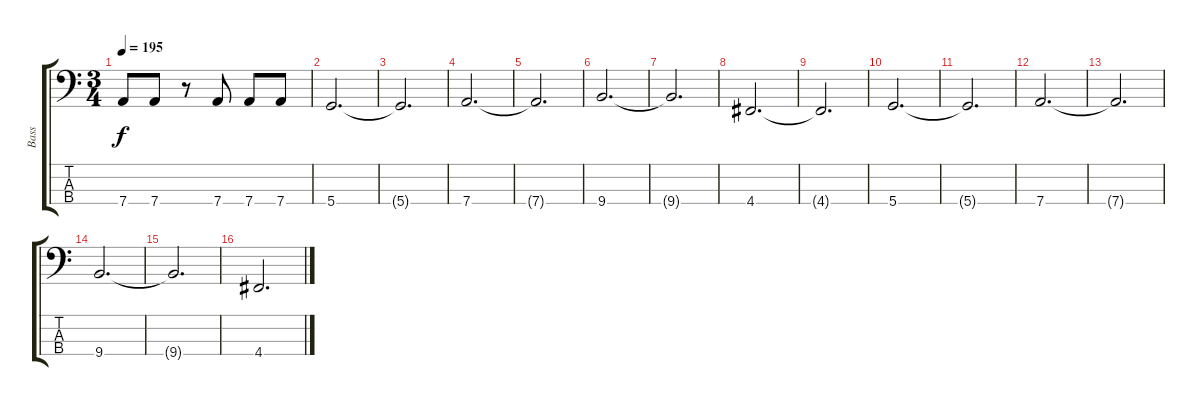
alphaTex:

\track ("Bass" "Bass") {instrument electricbasspick}
\staff {score tabs}
\tuning (G2 D2 A1 D1) {hide}
\ts (3 4)
\tempo 195
\clef f4
\ks c
7.4.8{dy f} 7.4.8 r.8 7.4.8 7.4.8 7.4.8 |
5.4.2{d} |
5.4{t}.2{d} |
7.4.2{d} |
7.4{t}.2{d} |
9.4.2{d} |
9.4{t}.2{d} |
4.4.2{d} |
4.4{t}.2{d} |
5.4.2{d} |
5.4{t}.2{d} |
7.4.2{d} |
7.4{t}.2{d} |
9.4.2{d} |
9.4{t}.2{d} |
4.4.2{d}
